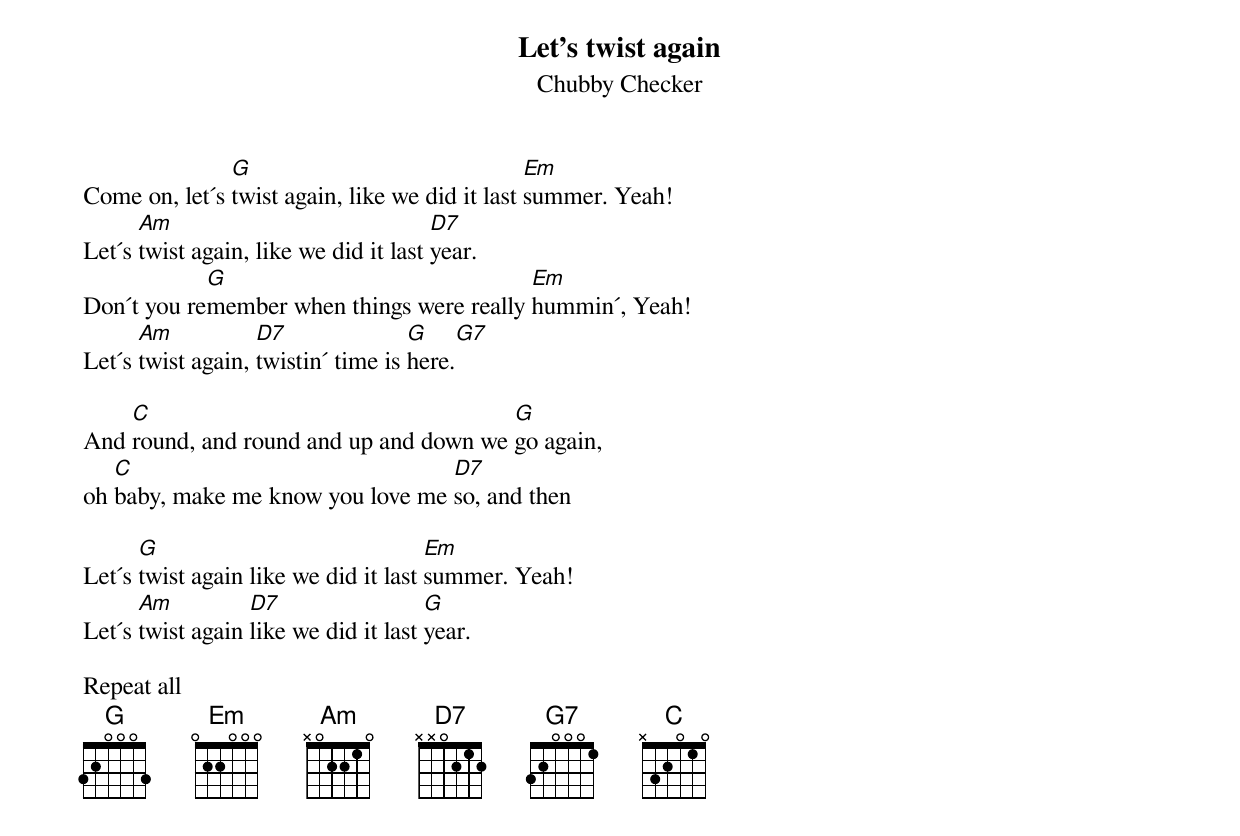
{t: Let's twist again }
{st: Chubby Checker}

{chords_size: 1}
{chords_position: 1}
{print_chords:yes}
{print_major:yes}
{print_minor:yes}
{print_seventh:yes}
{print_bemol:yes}
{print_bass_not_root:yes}
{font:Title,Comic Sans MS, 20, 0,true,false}
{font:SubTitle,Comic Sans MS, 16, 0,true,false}
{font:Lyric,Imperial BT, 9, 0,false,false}
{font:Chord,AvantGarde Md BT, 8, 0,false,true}
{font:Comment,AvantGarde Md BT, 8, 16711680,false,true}
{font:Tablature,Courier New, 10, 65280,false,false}
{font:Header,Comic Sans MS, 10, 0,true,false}
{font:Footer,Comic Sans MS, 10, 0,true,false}
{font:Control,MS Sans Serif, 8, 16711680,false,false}
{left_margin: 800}
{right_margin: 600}
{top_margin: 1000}
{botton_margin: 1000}
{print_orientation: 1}





Come on, let´s [G]twist again, like we did it last [Em]summer. Yeah!
Let´s [Am]twist again, like we did it last [D7]year.
Don´t you re[G]member when things were really [Em]hummin´, Yeah!
Let´s [Am]twist again, [D7]twistin´ time is [G]here.[G7]

And [C]round, and round and up and down we [G]go again,
oh [C]baby, make me know you love me [D7]so, and then

Let´s [G]twist again like we did it last [Em]summer. Yeah!
Let´s [Am]twist again [D7]like we did it last [G]year.

Repeat all
